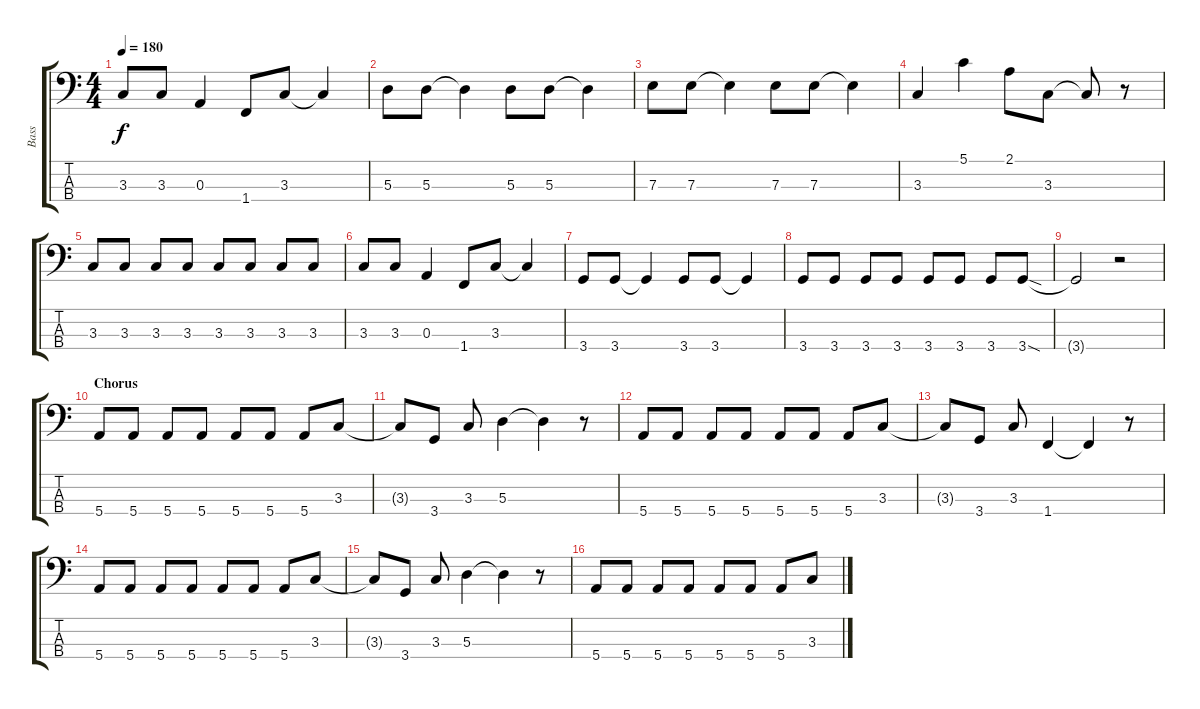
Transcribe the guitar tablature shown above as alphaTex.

\track ("Bass" "Bass") {instrument electricbassfinger}
\staff {score tabs}
\tuning (G2 D2 A1 E1) {hide}
\ts (4 4)
\tempo 180
\clef f4
\ks c
3.3.8{dy f} 3.3.8 0.3.4 1.4.8 3.3.8 3.3{t}.4 |
5.3.8 5.3.8 5.3{t}.4 5.3.8 5.3.8 5.3{t}.4 |
7.3.8 7.3.8 7.3{t}.4 7.3.8 7.3.8 7.3{t}.4 |
3.3.4 5.1.4 2.1.8 3.3.8 3.3{t}.8 r.8 |
3.3.8 3.3.8 3.3.8 3.3.8 3.3.8 3.3.8 3.3.8 3.3.8 |
3.3.8 3.3.8 0.3.4 1.4.8 3.3.8 3.3{t}.4 |
3.4.8 3.4.8 3.4{t}.4 3.4.8 3.4.8 3.4{t}.4 |
3.4.8 3.4.8 3.4.8 3.4.8 3.4.8 3.4.8 3.4.8 3.4{sod}.8 |
3.4{t}.2 r.2 |
\section ("" "Chorus")
5.4.8 5.4.8 5.4.8 5.4.8 5.4.8 5.4.8 5.4.8 3.3.8 |
3.3{t}.8 3.4.8 3.3.8 5.3.4 5.3{t}.4 r.8 |
5.4.8 5.4.8 5.4.8 5.4.8 5.4.8 5.4.8 5.4.8 3.3.8 |
3.3{t}.8 3.4.8 3.3.8 1.4.4 1.4{t}.4 r.8 |
5.4.8 5.4.8 5.4.8 5.4.8 5.4.8 5.4.8 5.4.8 3.3.8 |
3.3{t}.8 3.4.8 3.3.8 5.3.4 5.3{t}.4 r.8 |
5.4.8 5.4.8 5.4.8 5.4.8 5.4.8 5.4.8 5.4.8 3.3.8
